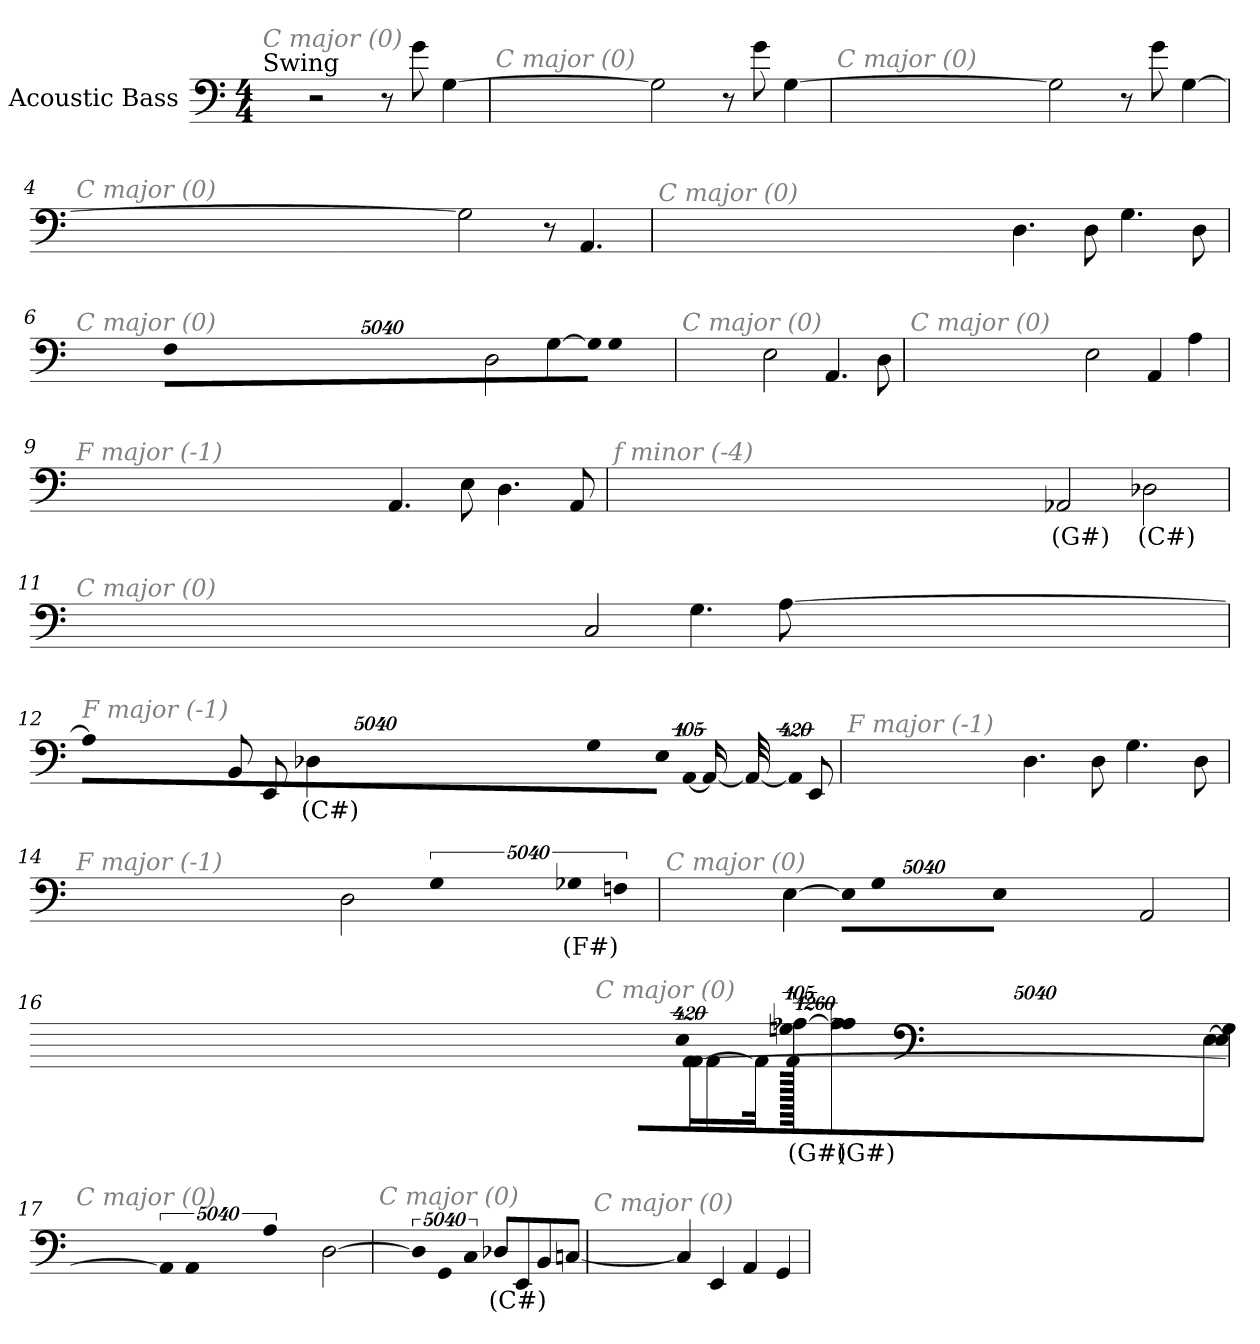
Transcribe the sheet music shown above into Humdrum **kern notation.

**kern	**text
*part1	*part1
*staff1	*staff1
*I"Acoustic Bass	*
*clefF4	*
*ITrd7c12	*
*k[]	*
*C:	*
*M4/4	*
=1	=1
!LO:TX:a:t=Swing	!
!LO:TX:i:color=#808080:t=C major (0)	!
2r	.
8r	.
8G	.
[4GG	.
=2	=2
!LO:TX:i:color=#808080:t=C major (0)	!
2GG]	.
8r	.
8G	.
[4GG	.
=3	=3
!LO:TX:i:color=#808080:t=C major (0)	!
2GG]	.
8r	.
8G	.
[4GG	.
=4	=4
!LO:TX:i:color=#808080:t=C major (0)	!
2GG]	.
8r	.
4.AAA	.
=5	=5
!LO:TX:i:color=#808080:t=C major (0)	!
4.DD	.
8DD	.
4.GG	.
8DD	.
=6	=6
!LO:TX:i:color=#808080:t=C major (0)	!
2DD	.
[4GG	.
!LO:N:vis=8	!
40320%3347GGL]	.
!LO:N:vis=8	!
40320%3347GG	.
!LO:N:vis=8	!
40320%3347FFJ	.
=7	=7
!LO:TX:i:color=#808080:t=C major (0)	!
2EE	.
4.AAA	.
8DD	.
=8	=8
!LO:TX:i:color=#808080:t=C major (0)	!
2EE	.
4AAA	.
4AA	.
=9	=9
!LO:TX:i:color=#808080:t=F major (-1)	!
4.AAA	.
8EE	.
4.DD	.
8AAA	.
=10	=10
!LO:TX:i:color=#808080:t=f minor (-4)	!
2AAA-Xi	(G#)
2DD-Xi	(C#)
=11	=11
!LO:TX:i:color=#808080:t=C major (0)	!
2CC	.
4.GG	.
[8AA	.
=12	=12
!LO:TX:i:color=#808080:t=F major (-1)	!
!LO:N:vis=8	!
40320%3347AAL]	.
!LO:N:vis=8	!
40320%3347GG	.
!LO:N:vis=8	!
40320%3347EEJ	.
!LO:N:vis=1024	!
[13440%13AAAL	.
16AAAL_	.
32AAAL_	.
!LO:N:vis=1024%31	!
13440%407AAAL]	.
8EEEJ	.
8BBBL	.
8EEEJ	.
4DD-Xi	(C#)
=13	=13
!LO:TX:i:color=#808080:t=F major (-1)	!
4.DD	.
8DD	.
4.GG	.
8DD	.
=14	=14
!LO:TX:i:color=#808080:t=F major (-1)	!
2DD	.
!LO:N:vis=4	!
20160%3347GG	.
!LO:N:vis=4	!
20160%3347GG-Xi	(F#)
!LO:N:vis=4	!
20160%3347FFn	.
=15	=15
!LO:TX:i:color=#808080:t=C major (0)	!
[4EE	.
!LO:N:vis=8	!
40320%3347EEL]	.
!LO:N:vis=8	!
40320%3347GG	.
!LO:N:vis=8	!
40320%3347EEJ	.
2AAA	.
=16	=16
!LO:TX:i:color=#808080:t=C major (0)	!
[4EE	.
!LO:N:vis=8	!
40320%3347EEL]	.
!LO:N:vis=8	!
40320%3347GG	.
!LO:N:vis=8	!
40320%3347AA-XiJ	(G#)
[13440%13AA-Xi	(G#)
10080%827AA-i]	.
!LO:N:vis=8	!
40320%3347GGn	.
!LO:N:vis=8	!
40320%3347EEJ	.
!LO:N:vis=1024	!
[13440%13AAA	.
8AAA_	.
16AAA_	.
32AAA_	.
!LO:N:vis=1024%31	!
13440%407AAA_	.
=17	=17
!LO:TX:i:color=#808080:t=C major (0)	!
!LO:N:vis=4	!
20160%3347AAA]	.
!LO:N:vis=4	!
20160%3347AAA	.
!LO:N:vis=4	!
20160%3347AA	.
[2DD	.
=18	=18
!LO:TX:i:color=#808080:t=C major (0)	!
!LO:N:vis=4	!
20160%3347DD]	.
!LO:N:vis=4	!
20160%3347GGG	.
!LO:N:vis=4	!
20160%3347CC	.
8DD-XiL	(C#)
8EEE	.
8BBB	.
[8CCnJ	.
=19	=19
!LO:TX:i:color=#808080:t=C major (0)	!
4CC]	.
4EEE	.
4AAA	.
4GGG	.
=	=
*-	*-
